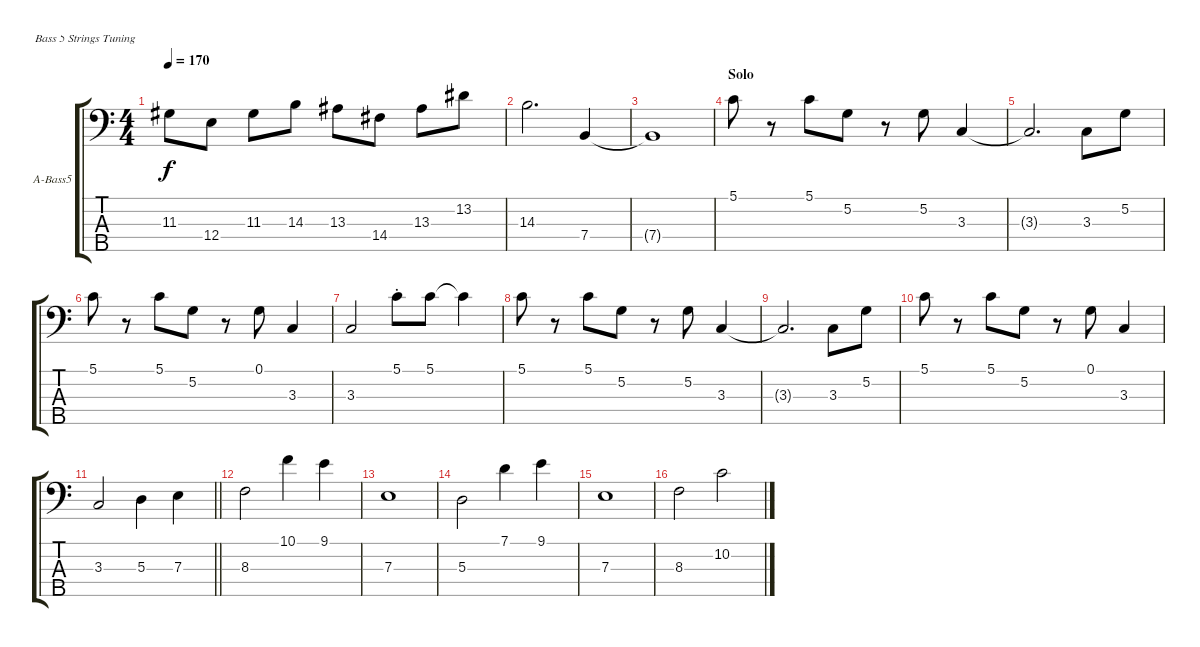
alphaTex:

\defaultSystemsLayout 4
\bracketExtendMode groupsimilarinstruments
\firstSystemTrackNameOrientation horizontal
\otherSystemsTrackNameOrientation horizontal
\track ("Acoustic Bass" "A-Bass5") {instrument acousticbass}
\staff {score tabs}
\tuning (G2 D2 A1 E1 B0)
\ts (4 4)
\tempo 170
\clef f4
\ks c
11.3.8{dy f} 12.4.8 11.3.8 14.3.8 13.3.8 14.4.8 13.3.8 13.2.8 |
14.3.2{d} 7.4.4 |
7.4{t}.1 |
\section ("" "Solo")
5.1.8 r.8 5.1.8 5.2.8 r.8 5.2.8 3.3.4 |
3.3{t}.2{d} 3.3.8 5.2.8 |
5.1.8 r.8 5.1.8 5.2.8 r.8 0.1.8 3.3.4 |
3.3.2 5.1{st}.8 5.1.8 5.1{t}.4 |
5.1.8 r.8 5.1.8 5.2.8 r.8 5.2.8 3.3.4 |
3.3{t}.2{d} 3.3.8 5.2.8 |
5.1.8 r.8 5.1.8 5.2.8 r.8 0.1.8 3.3.4 |
\barLineRight lightlight
3.3.2 5.3.4 7.3.4 |
8.3.2 10.1.4 9.1.4 |
7.3.1 |
5.3.2 7.1.4 9.1.4 |
7.3.1 |
8.3.2 10.2.2
